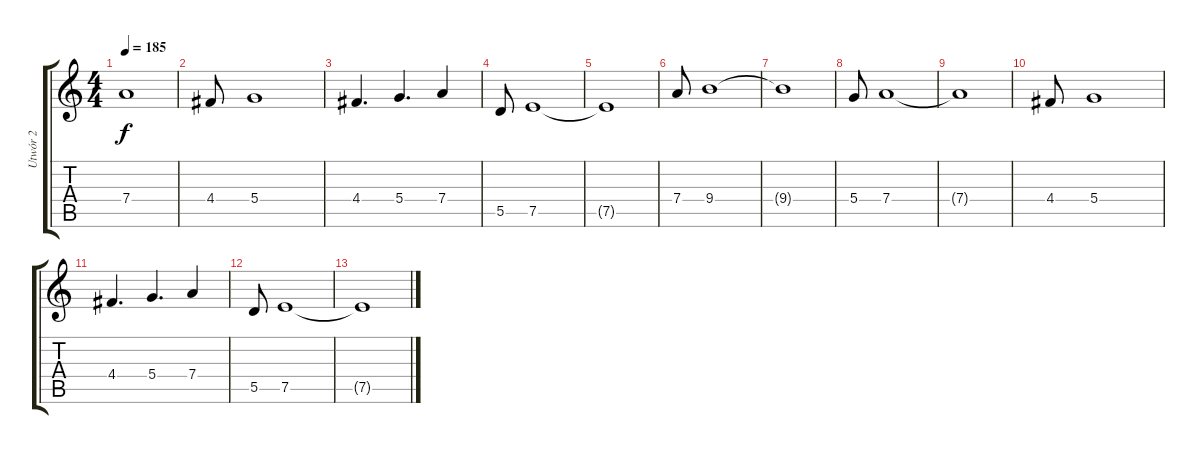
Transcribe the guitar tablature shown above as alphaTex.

\track ("Utwór 2" "Utwór 2") {instrument distortionguitar}
\staff {score tabs}
\tuning (E4 B3 G3 D3 A2 E2) {hide}
\ts (4 4)
\tempo 185
\clef g2
\ks c
7.4{t}.1{dy f} |
4.4.8 5.4.1 |
4.4.4{d} 5.4.4{d} 7.4.4 |
5.5.8 7.5.1 |
7.5{t}.1 |
7.4.8 9.4.1 |
9.4{t}.1 |
5.4.8 7.4.1 |
7.4{t}.1 |
4.4.8 5.4.1 |
4.4.4{d volume 0} 5.4.4{d} 7.4.4 |
5.5.8 7.5.1 |
7.5{t}.1
